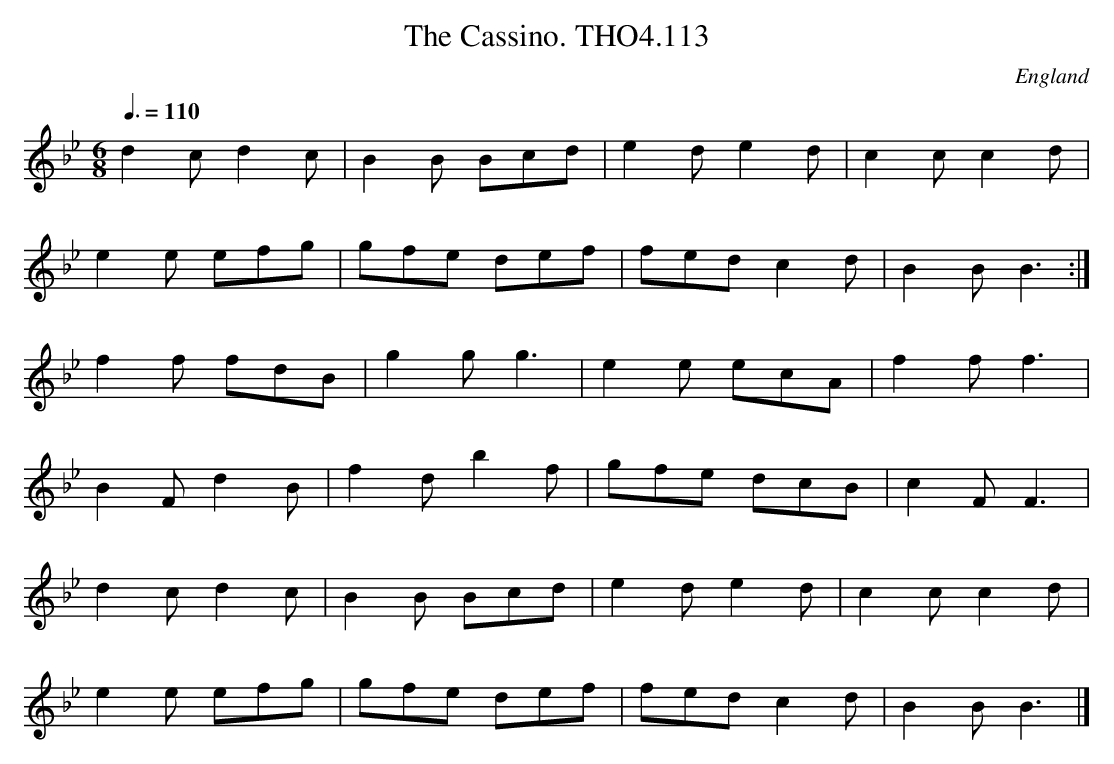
X:1
T:Cassino. THO4.113, The
O:England
M:6/8
L:1/8
Q:3/8=110
K:Bb major
d2 c d2 c|B2 B Bcd|e2 d e2 d|c2 c c2 d|
e2 e efg|gfe def|fed c2 d|B2 B B3:|
f2 f fdB|g2 g g3|e2 e ecA|f2 f f3|
B2 Fd2 B|f2 d b2 f|gfe dcB|c2 F F3|
d2 c d2 c|B2 B Bcd|e2 d e2 d|c2 c c2 d|
e2 e efg|gfe def|fed c2 d|B2 B B3|]
